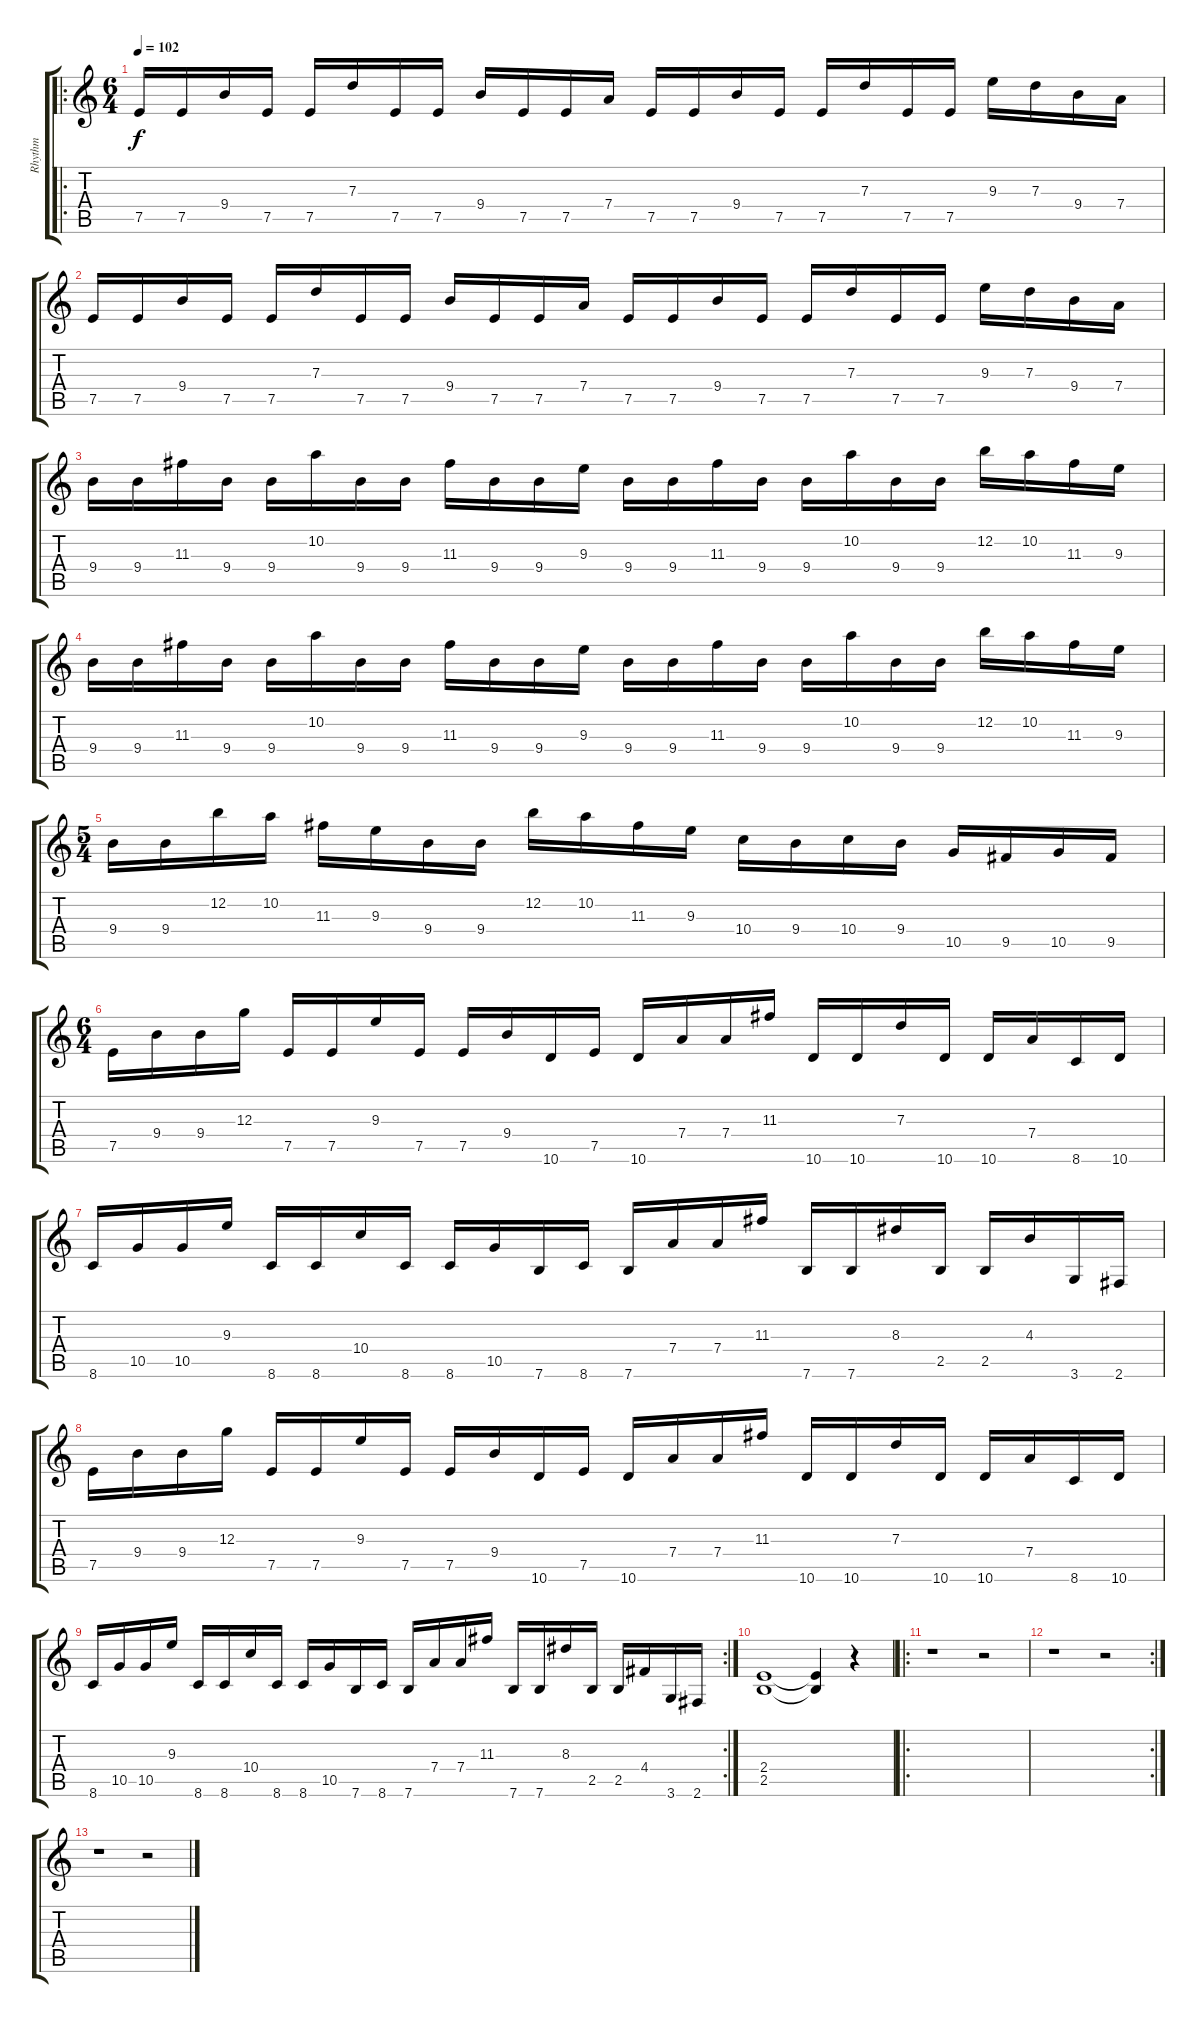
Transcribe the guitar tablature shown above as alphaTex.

\track ("Rhythm" "Rhythm") {instrument distortionguitar}
\staff {score tabs}
\tuning (E4 B3 G3 D3 A2 E2) {hide}
\ro
\ts (6 4)
\tempo 102
\clef g2
\ks c
7.5.16{dy f} 7.5.16 9.4.16 7.5.16 7.5.16 7.3.16 7.5.16 7.5.16 9.4.16 7.5.16 7.5.16 7.4.16 7.5.16 7.5.16 9.4.16 7.5.16 7.5.16 7.3.16 7.5.16 7.5.16 9.3.16 7.3.16 9.4.16 7.4.16 |
7.5.16 7.5.16 9.4.16 7.5.16 7.5.16 7.3.16 7.5.16 7.5.16 9.4.16 7.5.16 7.5.16 7.4.16 7.5.16 7.5.16 9.4.16 7.5.16 7.5.16 7.3.16 7.5.16 7.5.16 9.3.16 7.3.16 9.4.16 7.4.16 |
9.4.16 9.4.16 11.3.16 9.4.16 9.4.16 10.2.16 9.4.16 9.4.16 11.3.16 9.4.16 9.4.16 9.3.16 9.4.16 9.4.16 11.3.16 9.4.16 9.4.16 10.2.16 9.4.16 9.4.16 12.2.16 10.2.16 11.3.16 9.3.16 |
9.4.16 9.4.16 11.3.16 9.4.16 9.4.16 10.2.16 9.4.16 9.4.16 11.3.16 9.4.16 9.4.16 9.3.16 9.4.16 9.4.16 11.3.16 9.4.16 9.4.16 10.2.16 9.4.16 9.4.16 12.2.16 10.2.16 11.3.16 9.3.16 |
\ts (5 4)
9.4.16 9.4.16 12.2.16 10.2.16 11.3.16 9.3.16 9.4.16 9.4.16 12.2.16 10.2.16 11.3.16 9.3.16 10.4.16 9.4.16 10.4.16 9.4.16 10.5.16 9.5.16 10.5.16 9.5.16 |
\ts (6 4)
7.5.16 9.4.16 9.4.16 12.3.16 7.5.16 7.5.16 9.3.16 7.5.16 7.5.16 9.4.16 10.6.16 7.5.16 10.6.16 7.4.16 7.4.16 11.3.16 10.6.16 10.6.16 7.3.16 10.6.16 10.6.16 7.4.16 8.6.16 10.6.16 |
8.6.16 10.5.16 10.5.16 9.3.16 8.6.16 8.6.16 10.4.16 8.6.16 8.6.16 10.5.16 7.6.16 8.6.16 7.6.16 7.4.16 7.4.16 11.3.16 7.6.16 7.6.16 8.3.16 2.5.16 2.5.16 4.3.16 3.6.16 2.6.16 |
7.5.16 9.4.16 9.4.16 12.3.16 7.5.16 7.5.16 9.3.16 7.5.16 7.5.16 9.4.16 10.6.16 7.5.16 10.6.16 7.4.16 7.4.16 11.3.16 10.6.16 10.6.16 7.3.16 10.6.16 10.6.16 7.4.16 8.6.16 10.6.16 |
\rc 2
8.6.16 10.5.16 10.5.16 9.3.16 8.6.16 8.6.16 10.4.16 8.6.16 8.6.16 10.5.16 7.6.16 8.6.16 7.6.16 7.4.16 7.4.16 11.3.16 7.6.16 7.6.16 8.3.16 2.5.16 2.5.16 4.4.16 3.6.16 2.6.16 |
(2.4 2.5).1 (2.4{t} 2.5{t}).4 r.4 |
\ro
r.1 r.2 |
\rc 2
r.1 r.2 |
r.1 r.2
